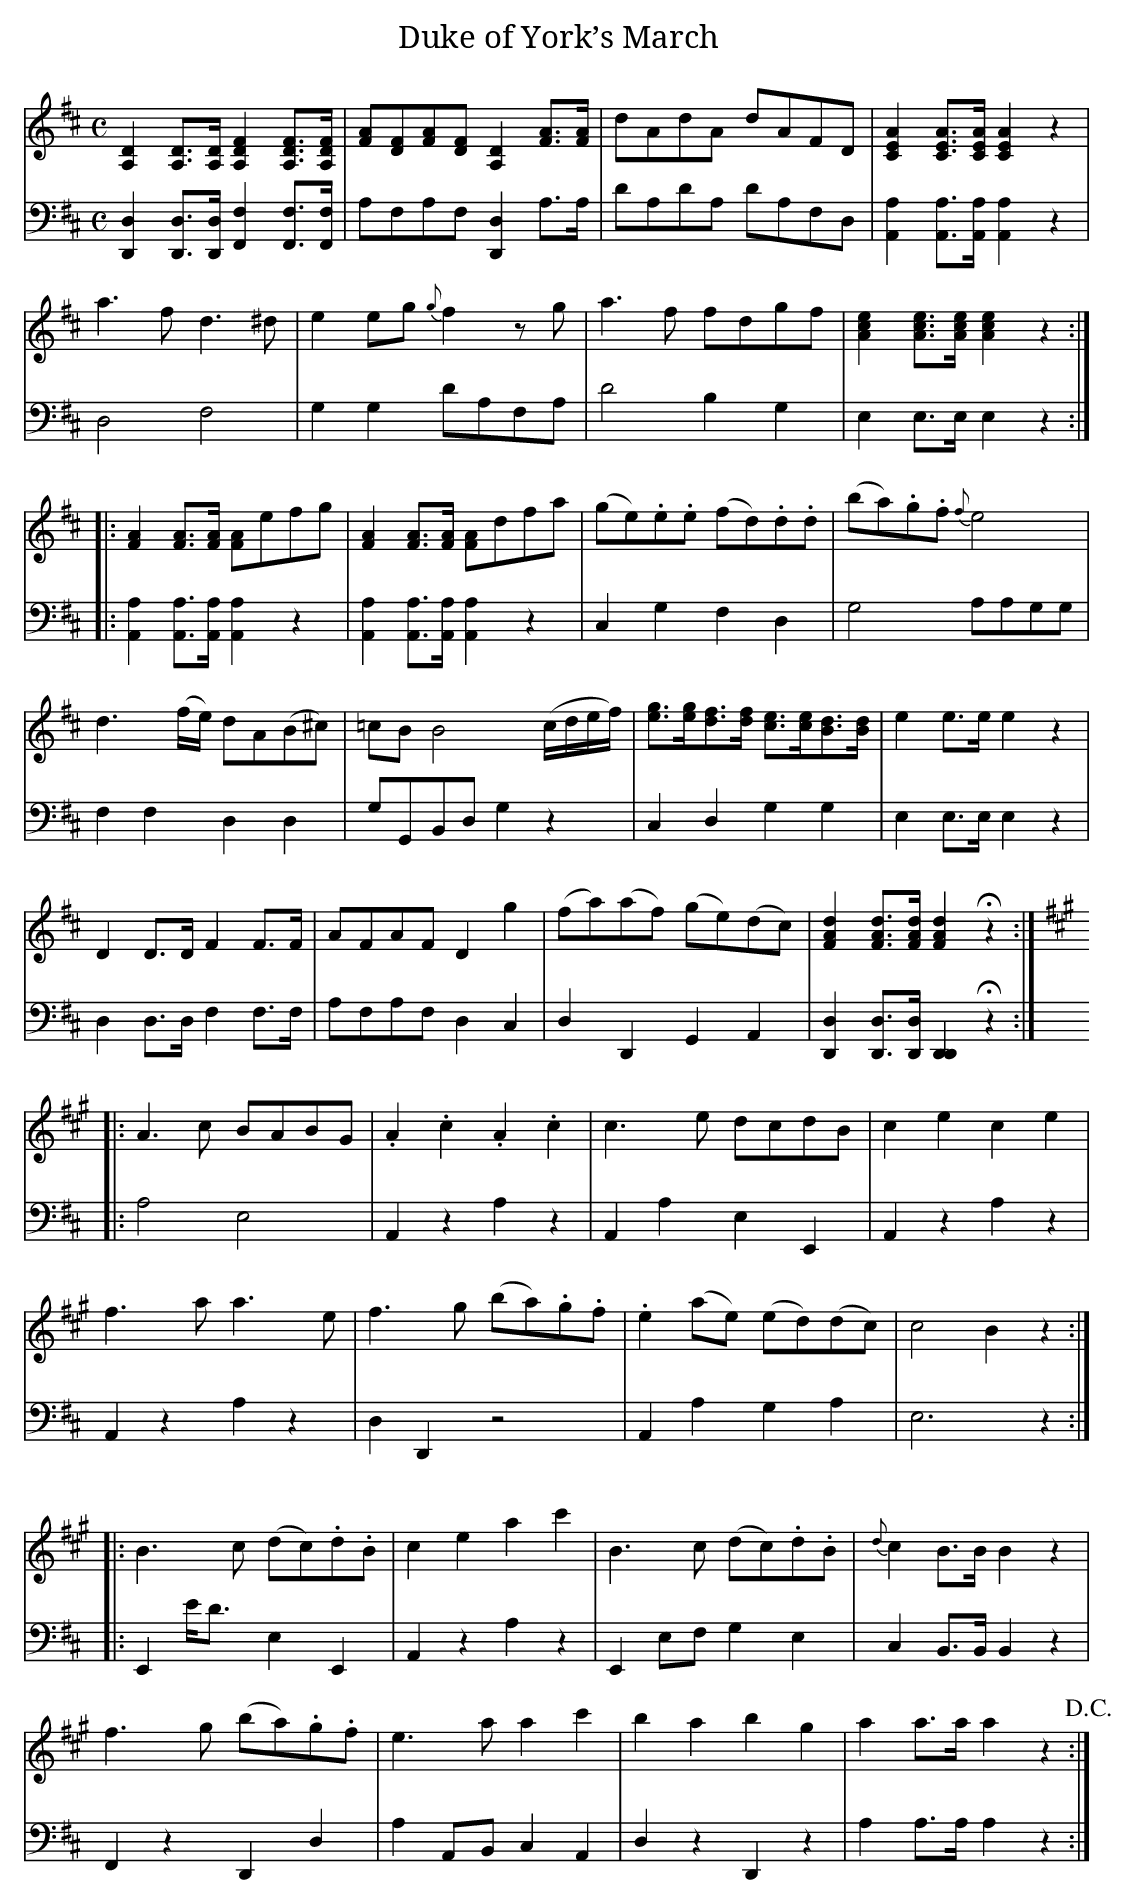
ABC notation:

X:1
T:Duke of York’s March
M:C
L:1/8
K:D
V:1
[A,2D2][A,D]>[A,D] [A,2D2F2][A,DF]>[A,DF]|[FA][DF][FA][DF] [A,2D2][FA]>[FA]|dAdA dAFD|[C2E2A2][CEA]>[CEA] [C2E2A2]z2|
a3f d3^d|e2 eg {g}f2 zg|a3f fdgf|[A2c2e2] [Ace]>[Ace] [A2c2e2]z2:|
|:[F2A2][FA]>[FA] [FA]efg|[F2A2][FA]>[FA] [FA]dfa|(ge).e.e (fd).d.d|(ba).g.f {f}e4|
d3 (f/e/) dA(B^c)|=cB B4 (c/d/e/f/)|[eg]>[eg][df]>[df] [ce]>[ce][Bd]>[Bd]|e2 e>e e2 z2|
D2 D>D F2 F>F|AFAF D2g2|(fa)(af) (ge)(dc)|[F2A2d2][FAd]>[FAd] [F2A2d2]!fermata!z2:|
[K:A]|:A3c BABG|.A2.c2.A2.c2|c3 e dcdB|c2e2c2e2|
f3a a3e|f3g (ba).g.f|.e2 (ae) (ed)(dc)|c4 B2z2:|
|:B3c (dc).d.B|c2e2a2c'2|B3c (dc).d.B|{d}c2 B>B B2 z2|
f3g (ba).g.f|e3a a2c'2|b2a2b2g2|a2 a>a a2z2!D.C.!:|
V:2 clef = bass
[D,,2D,2][D,,D,]>[D,,D,] [F,,2F,2][F,,F,]>[F,,F,]|A,F,A,F, [D,,2D,2]A,>A,|DA,DA, DA,F,D,|[A,,2A,2][A,,A,]>[A,,A,] [A,,2A,2]z2|
D,4F,4|G,2G,2 DA,F,A,|D4 B,2G,2|E,2E,>E, E,2z2:|
|: [A,,2A,2][A,,A,]>[A,,A,] [A,,2A,2]z2|[A,,2A,2][A,,A,]>[A,,A,] [A,,2A,2]z2|C,2G,2F,2D,2|G,4 A,A,G,G,|
F,2F,2D,2D,2|G,G,,B,,D, G,2z2|C,2D,2G,2G,2|E,2 E,>E, E,2z2|
D,2 D,>D, F,2F,>F,|A,F,A,F, D,2C,2|D,2D,,2G,,2A,,2|[D,,2D,2][D,,D,]>[D,,D,][D,,2D,,2]!fermata!z2:|
|:A,4E,4|A,,2z2A,2z2|A,,2A,2E,2E,,2|A,,2z2A,2z2|
A,,2z2A,2z2|D,2D,,2z4|A,,2A,2G,2A,2|E,6z2:|
|:E,,2 E<DE,2E,,2|A,,2z2A,2z2|E,,2E,F,G,2E,2|C,2B,,>B,, B,,2z2|
F,,2z2D,,2D,2|A,2A,,B,,C,2A,,2|D,2z2D,,2z2|A,2A,>A, A,2z2:|
